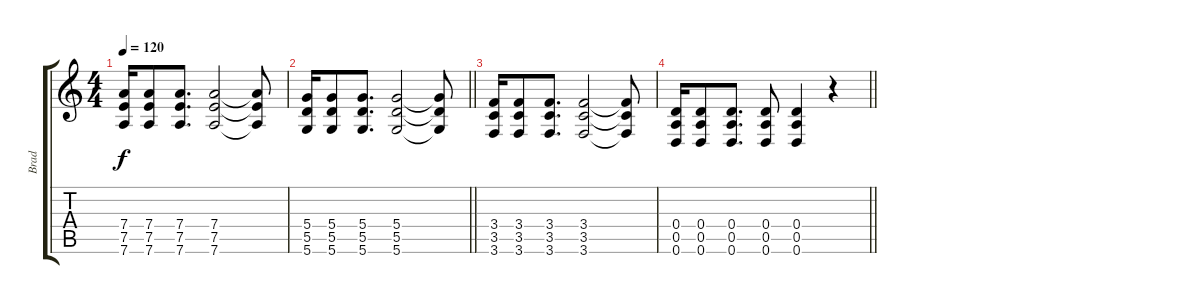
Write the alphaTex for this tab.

\track ("Brad" "Brad") {instrument distortionguitar}
\staff {score tabs}
\tuning (E4 B3 G3 D3 A2 D2) {hide}
\ts (4 4)
\tempo 120
\clef g2
\ks c
(7.4 7.5 7.6).16{dy f} (7.4 7.5 7.6).8 (7.4 7.5 7.6).8{d} (7.4 7.5 7.6).2 (7.4{t} 7.5{t} 7.6{t}).8 |
\barLineRight lightlight
(5.4 5.5 5.6).16 (5.4 5.5 5.6).8 (5.4 5.5 5.6).8{d} (5.4 5.5 5.6).2 (5.4{t} 5.5{t} 5.6{t}).8 |
(3.4 3.5 3.6).16 (3.4 3.5 3.6).8 (3.4 3.5 3.6).8{d} (3.4 3.5 3.6).2 (3.4{t} 3.5{t} 3.6{t}).8 |
\barLineRight lightlight
(0.4 0.5 0.6).16 (0.4 0.5 0.6).8 (0.4 0.5 0.6).8{d} (0.4 0.5 0.6).8 (0.4 0.5 0.6).4 r.4
